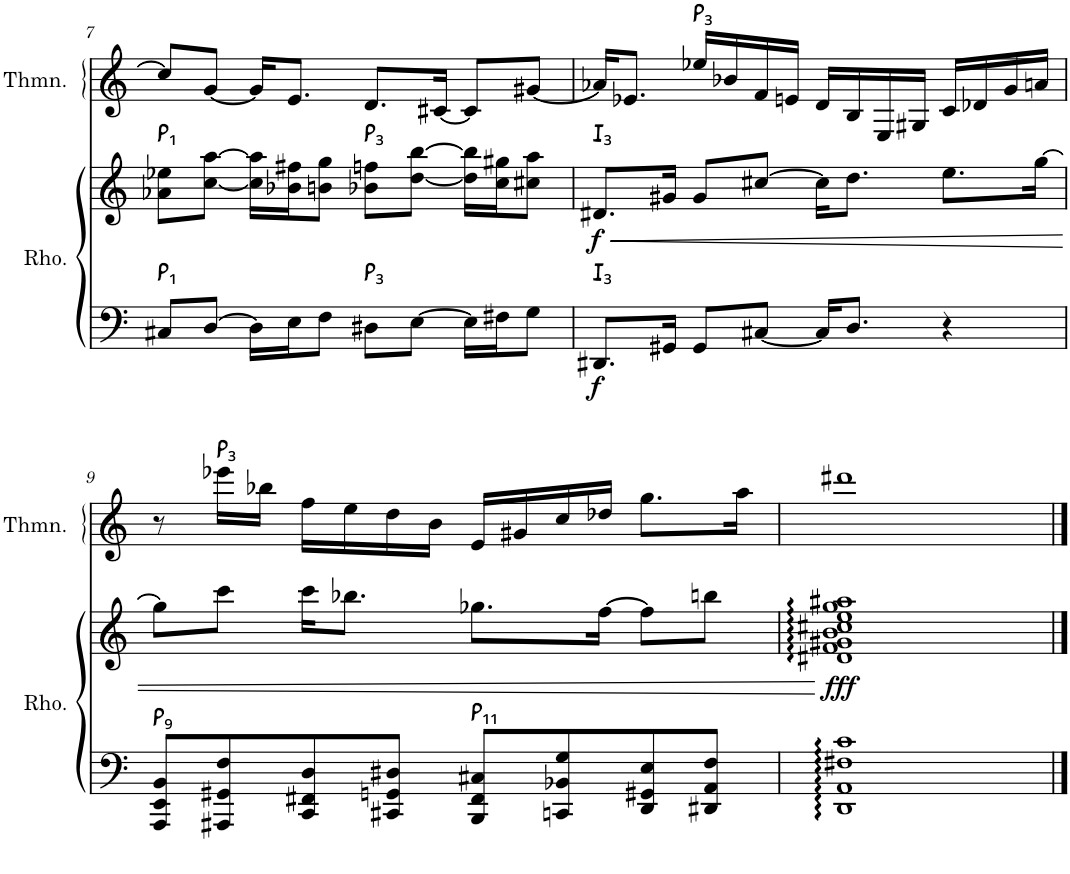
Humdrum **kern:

**kern	**kern	**dynam	**harte	**kern	**harte
*part2	*part2	*part2	*part2	*part1	*part1
*staff3	*staff2	*staff2/3	*	*staff1	*
*I"Rhodes	*	*	*	*I"Theremin	*
*I'Rho.	*	*	*	*I'Thmn.	*
!!LO:PB:g=z
*clefF4	*clefG2	*	*	*clefG2	*
*k[]	*k[]	*	*	*k[]	*
*M4/4	*M4/4	*	*	*M4/4	*
*met(c)	*met(c)	*	*	*met(c)	*
=7	=7	=7	=7	=7	=7
!	!	!	!LO:H:n=1:kt=P₁	!	!
!	!	!	!LO:H:n=2:kt=P₁	!	!
8C#X/L	8a-X\ 8ee-X\L	.	N N	8cc/L]	.
[8D/J	[8cc\ [8aa\J	.	.	[8g/J	.
16D\LL]	16cc\] 16aa\]LL	.	.	16g/KL]	.
16E\J	16b-X\ 16ff#X\J	.	.	8.e/J	.
8F\J	8bn\ 8gg\J	.	.	.	.
!	!	!	!LO:H:n=1:kt=P₃	!	!
!	!	!	!LO:H:n=2:kt=P₃	!	!
8D#X\L	8b-X\ 8ffn\L	.	N N	8.d/L	.
[8E\J	[8dd\ [8bb\J	.	.	.	.
.	.	.	.	[16c#X/Jk	.
16E\LL]	16dd\] 16bb\]LL	.	.	8c#/L]	.
16F#X\J	16cc\ 16gg#X\J	.	.	.	.
8G\J	8cc#X\ 8aa\J	.	.	[8g#X/J	.
=8	=8	=8	=8	=8	=8
!	!	!LO:HP:b	!	!	!
!	!	!LO:DY:n=1:b=2	!	!	!
!	!	!LO:DY:n=2:b	!LO:H:n=1:kt=I₃	!	!
!	!	!	!LO:H:n=2:kt=I₃	!	!
8.DD#X/L	8.d#X/L	< f f	N N	16a-X/KL]	.
.	.	.	.	8.e-X/J	.
16GG#X/Jk	16g#X/Jk	.	.	.	.
!	!	!	!	!	!LO:H:kt=P₃
8GG#/L	8g#/L	.	.	16ee-X/LL	N
.	.	.	.	16b-X/	.
[8C#X/J	[8cc#X/J	.	.	16f/	.
.	.	.	.	16en/JJ	.
16C#/KL]	16cc#\KL]	.	.	16d/LL	.
8.D/J	8.dd\J	.	.	16B/	.
.	.	.	.	16E/	.
.	.	.	.	16G#X/JJ	.
4r	8.ee\L	.	.	16c/LL	.
.	.	.	.	16d-X/	.
.	.	.	.	16g/	.
.	[16gg\Jk	.	.	16an/JJ	.
!!LO:LB:g=z
=9	=9	=9	=9	=9	=9
!	!	!	!LO:H:kt=P₉	!	!
8AAA/ 8EE/ 8BB/L	8gg\L]	.	N	8r	.
!	!	!	!	!	!LO:H:kt=P₃
8AAA#X/ 8GG#X/ 8F/	8ccc\J	.	.	16eee-X\LL	N
.	.	.	.	16bb-X\JJ	.
8CC/ 8FF#X/ 8D/	16ccc\KL	.	.	16ff\LL	.
.	8.bb-X\J	.	.	16ee\	.
8CC#X/ 8GGn/ 8D#X/J	.	.	.	16dd\	.
.	.	.	.	16b\JJ	.
!	!	!	!LO:H:kt=P₁₁	!	!
8BBB/ 8FF#/ 8C#X/L	8.gg-X\L	.	N	16e/LL	.
.	.	.	.	16g#X/	.
8CCn/ 8BB-X/ 8G/	.	.	.	16cc/	.
.	[16ff\Jk	.	.	16dd-X/JJ	.
8DD/ 8GG#X/ 8E/	8ff\L]	.	.	8.gg\L	.
8DD#X/ 8AA/ 8F/J	8bbn\J	.	.	.	.
.	.	.	.	16aa\Jk	.
.	.	[	.	.	.
=10	=10	=10	=10	=10	=10
!	!	!LO:DY:b	!	!	!
1DD: 1AA: 1F#X: 1c:	1d#X: 1f: 1g#X: 1b: 1cc#X: 1ee: 1gg: 1aa#X:	fff	.	1ddd#X	.
==	==	==	==	==	==
*-	*-	*-	*-	*-	*-
